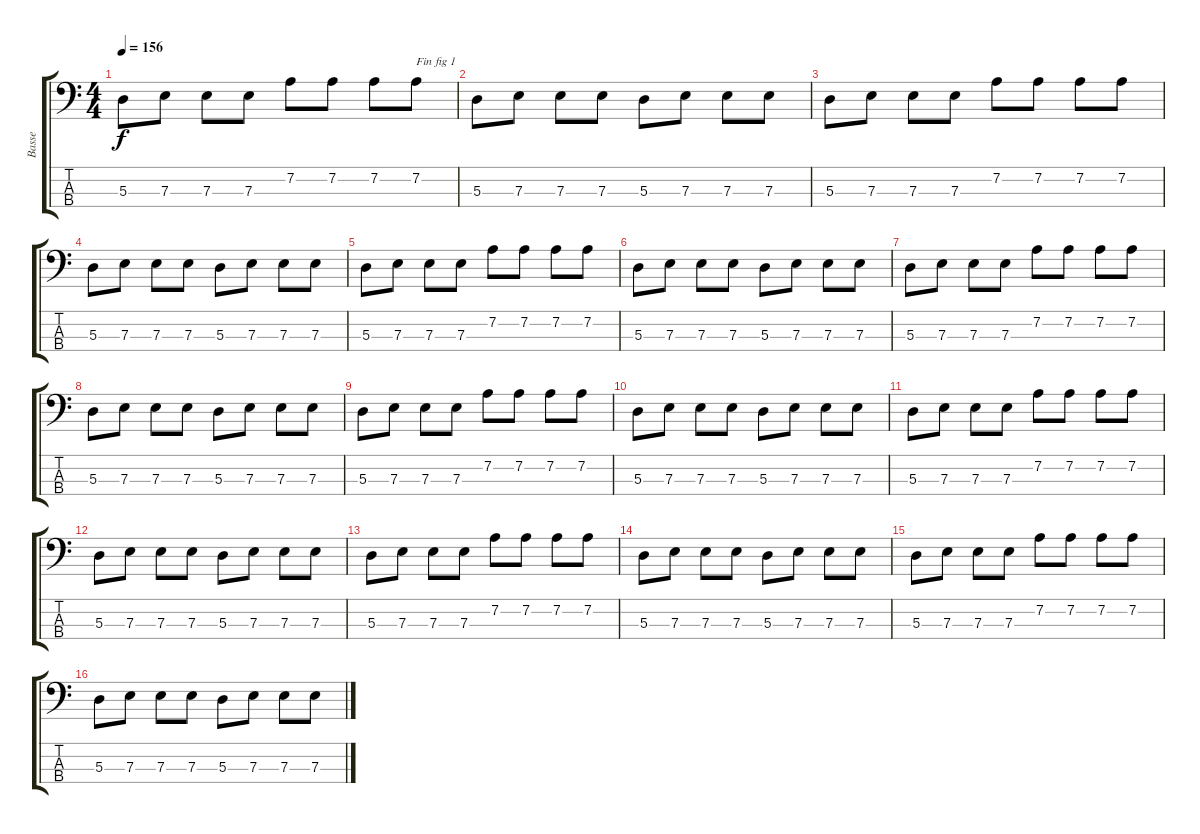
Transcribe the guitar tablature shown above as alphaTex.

\track ("Basse" "Basse") {instrument slapbass2}
\staff {score tabs}
\tuning (G2 D2 A1 E1) {hide}
\ts (4 4)
\tempo 156
\clef f4
\ks c
5.3.8{dy f} 7.3.8 7.3.8 7.3.8 7.2.8 7.2.8 7.2.8 7.2.8{txt "Fin fig 1"} |
5.3.8 7.3.8 7.3.8 7.3.8 5.3.8 7.3.8 7.3.8 7.3.8 |
5.3.8 7.3.8 7.3.8 7.3.8 7.2.8 7.2.8 7.2.8 7.2.8 |
5.3.8 7.3.8 7.3.8 7.3.8 5.3.8 7.3.8 7.3.8 7.3.8 |
5.3.8 7.3.8 7.3.8 7.3.8 7.2.8 7.2.8 7.2.8 7.2.8 |
5.3.8 7.3.8 7.3.8 7.3.8 5.3.8 7.3.8 7.3.8 7.3.8 |
5.3.8 7.3.8 7.3.8 7.3.8 7.2.8 7.2.8 7.2.8 7.2.8 |
5.3.8 7.3.8 7.3.8 7.3.8 5.3.8 7.3.8 7.3.8 7.3.8 |
5.3.8 7.3.8 7.3.8 7.3.8 7.2.8 7.2.8 7.2.8 7.2.8 |
5.3.8 7.3.8 7.3.8 7.3.8 5.3.8 7.3.8 7.3.8 7.3.8 |
5.3.8 7.3.8 7.3.8 7.3.8 7.2.8 7.2.8 7.2.8 7.2.8 |
5.3.8 7.3.8 7.3.8 7.3.8 5.3.8 7.3.8 7.3.8 7.3.8 |
5.3.8 7.3.8 7.3.8 7.3.8 7.2.8 7.2.8 7.2.8 7.2.8 |
5.3.8 7.3.8 7.3.8 7.3.8 5.3.8 7.3.8 7.3.8 7.3.8 |
5.3.8 7.3.8 7.3.8 7.3.8 7.2.8 7.2.8 7.2.8 7.2.8 |
5.3.8 7.3.8 7.3.8 7.3.8 5.3.8 7.3.8 7.3.8 7.3.8
